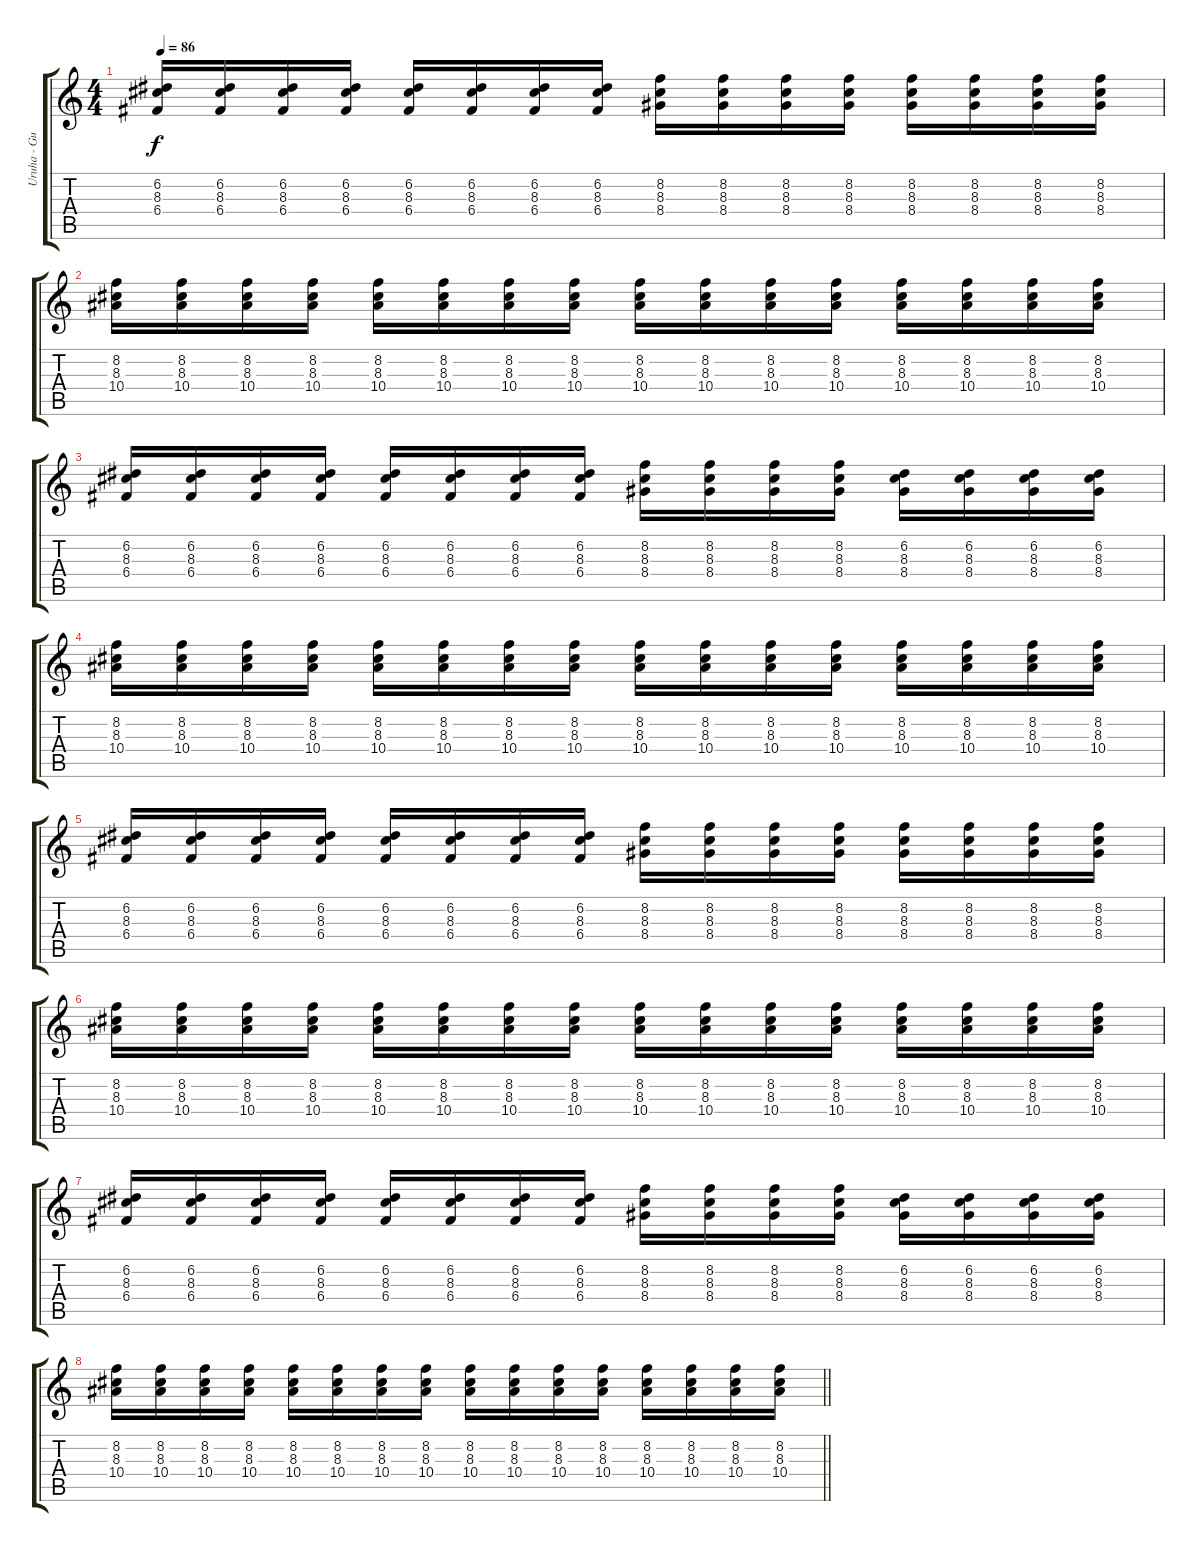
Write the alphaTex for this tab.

\track ("Uruha - Guitar 1" "Uruha - Gu") {instrument overdrivenguitar}
\staff {score tabs}
\tuning (D4 A3 F3 C3 G2 D2) {hide}
\ts (4 4)
\section ("" "")
\tempo 86
\clef g2
\ks c
(6.2 8.3 6.4).16{dy f} (6.2 8.3 6.4).16 (6.2 8.3 6.4).16 (6.2 8.3 6.4).16 (6.2 8.3 6.4).16 (6.2 8.3 6.4).16 (6.2 8.3 6.4).16 (6.2 8.3 6.4).16 (8.2 8.3 8.4).16 (8.2 8.3 8.4).16 (8.2 8.3 8.4).16 (8.2 8.3 8.4).16 (8.2 8.3 8.4).16 (8.2 8.3 8.4).16 (8.2 8.3 8.4).16 (8.2 8.3 8.4).16 |
(8.2 8.3 10.4).16 (8.2 8.3 10.4).16 (8.2 8.3 10.4).16 (8.2 8.3 10.4).16 (8.2 8.3 10.4).16 (8.2 8.3 10.4).16 (8.2 8.3 10.4).16 (8.2 8.3 10.4).16 (8.2 8.3 10.4).16 (8.2 8.3 10.4).16 (8.2 8.3 10.4).16 (8.2 8.3 10.4).16 (8.2 8.3 10.4).16 (8.2 8.3 10.4).16 (8.2 8.3 10.4).16 (8.2 8.3 10.4).16 |
(6.2 8.3 6.4).16 (6.2 8.3 6.4).16 (6.2 8.3 6.4).16 (6.2 8.3 6.4).16 (6.2 8.3 6.4).16 (6.2 8.3 6.4).16 (6.2 8.3 6.4).16 (6.2 8.3 6.4).16 (8.2 8.3 8.4).16 (8.2 8.3 8.4).16 (8.2 8.3 8.4).16 (8.2 8.3 8.4).16 (6.2 8.3 8.4).16 (6.2 8.3 8.4).16 (6.2 8.3 8.4).16 (6.2 8.3 8.4).16 |
(8.2 8.3 10.4).16 (8.2 8.3 10.4).16 (8.2 8.3 10.4).16 (8.2 8.3 10.4).16 (8.2 8.3 10.4).16 (8.2 8.3 10.4).16 (8.2 8.3 10.4).16 (8.2 8.3 10.4).16 (8.2 8.3 10.4).16 (8.2 8.3 10.4).16 (8.2 8.3 10.4).16 (8.2 8.3 10.4).16 (8.2 8.3 10.4).16 (8.2 8.3 10.4).16 (8.2 8.3 10.4).16 (8.2 8.3 10.4).16 |
(6.2 8.3 6.4).16 (6.2 8.3 6.4).16 (6.2 8.3 6.4).16 (6.2 8.3 6.4).16 (6.2 8.3 6.4).16 (6.2 8.3 6.4).16 (6.2 8.3 6.4).16 (6.2 8.3 6.4).16 (8.2 8.3 8.4).16 (8.2 8.3 8.4).16 (8.2 8.3 8.4).16 (8.2 8.3 8.4).16 (8.2 8.3 8.4).16 (8.2 8.3 8.4).16 (8.2 8.3 8.4).16 (8.2 8.3 8.4).16 |
(8.2 8.3 10.4).16 (8.2 8.3 10.4).16 (8.2 8.3 10.4).16 (8.2 8.3 10.4).16 (8.2 8.3 10.4).16 (8.2 8.3 10.4).16 (8.2 8.3 10.4).16 (8.2 8.3 10.4).16 (8.2 8.3 10.4).16 (8.2 8.3 10.4).16 (8.2 8.3 10.4).16 (8.2 8.3 10.4).16 (8.2 8.3 10.4).16 (8.2 8.3 10.4).16 (8.2 8.3 10.4).16 (8.2 8.3 10.4).16 |
(6.2 8.3 6.4).16 (6.2 8.3 6.4).16 (6.2 8.3 6.4).16 (6.2 8.3 6.4).16 (6.2 8.3 6.4).16 (6.2 8.3 6.4).16 (6.2 8.3 6.4).16 (6.2 8.3 6.4).16 (8.2 8.3 8.4).16 (8.2 8.3 8.4).16 (8.2 8.3 8.4).16 (8.2 8.3 8.4).16 (6.2 8.3 8.4).16 (6.2 8.3 8.4).16 (6.2 8.3 8.4).16 (6.2 8.3 8.4).16 |
\barLineRight lightlight
(8.2 8.3 10.4).16 (8.2 8.3 10.4).16 (8.2 8.3 10.4).16 (8.2 8.3 10.4).16 (8.2 8.3 10.4).16 (8.2 8.3 10.4).16 (8.2 8.3 10.4).16 (8.2 8.3 10.4).16 (8.2 8.3 10.4).16 (8.2 8.3 10.4).16 (8.2 8.3 10.4).16 (8.2 8.3 10.4).16 (8.2 8.3 10.4).16 (8.2 8.3 10.4).16 (8.2 8.3 10.4).16 (8.2 8.3 10.4).16
